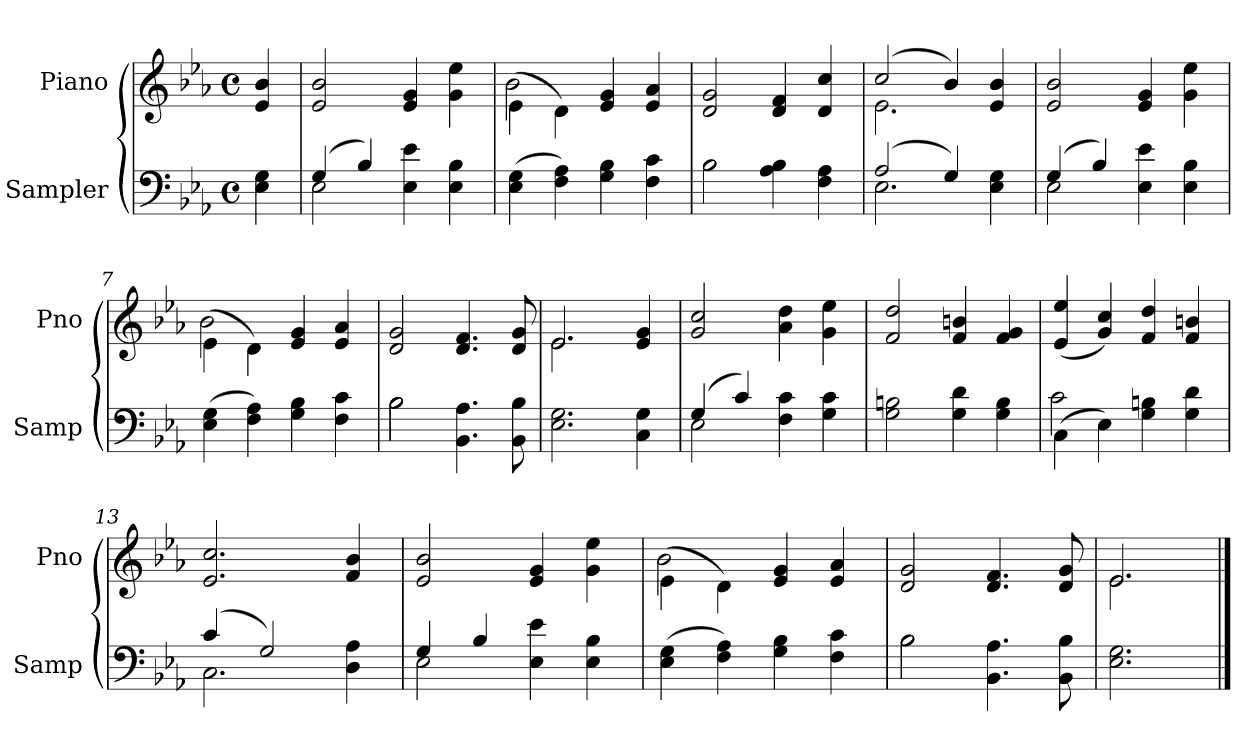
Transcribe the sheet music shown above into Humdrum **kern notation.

**kern	**kern
*part2	*part1
*staff2	*staff1
*I"Sampler	*I"Piano
*I'Samp	*I'Pno
*clefF4	*clefG2
*k[b-e-a-]	*k[b-e-a-]
*E-:	*E-:
*M4/4	*M4/4
*met(c)	*met(c)
=1	=1
4E- 4G	4e- 4b-
=2	=2
*^	*
(4G/	2E-	2e- 2b-
4B-/)	.	.
4E- 4e-	2ryy	4e- 4g
4E- 4B-	.	4g 4ee-
*v	*v	*
=3	=3
*	*^
(4E- 4G	(4e-\	2b-
4F 4A-)	4d\)	.
4G 4B-	4e- 4g	2ryy
4F 4c	4e- 4a-	.
*	*v	*v
=4	=4
*^	*
2B-\	2B-	2d 2g
4A- 4B-	2ryy	4d 4f
4F 4A-	.	4d 4cc
=5	=5	=5
*	*	*^
(2A-/	2.E-	(2cc/	2.e-
4G/)	.	4b-/)	.
4E- 4G	4ryy	4e- 4b-	4ryy
*	*	*v	*v
=6	=6	=6
(4G/	2E-	2e- 2b-
4B-/)	.	.
4E- 4e-	2ryy	4e- 4g
4E- 4B-	.	4g 4ee-
*v	*v	*
=7	=7
*	*^
(4E- 4G	(4e-\	2b-
4F 4A-)	4d\)	.
4G 4B-	4e- 4g	2ryy
4F 4c	4e- 4a-	.
*	*v	*v
=8	=8
*^	*
2B-\	2B-	2d 2g
4.BB- 4.A-	2ryy	4.d 4.f
8BB- 8B-	.	8d 8g
*v	*v	*
=9	=9
*	*^
2.E- 2.G	2.e-/	2.e-
4C 4G	4e- 4g	4ryy
*	*v	*v
=10	=10
*^	*
(4G/	2E-	2g 2cc
4c/)	.	.
4F 4c	2ryy	4a- 4dd
4G 4c	.	4g 4ee-
*v	*v	*
=11	=11
2G 2Bn	2f 2dd
4G 4d	4f 4bn
4G 4B	4f 4g
=12	=12
*^	*
(4C\	2c	(4e- 4ee-
4E-\)	.	4g 4cc)
4G 4Bn	2ryy	4f 4dd
4G 4d	.	4f 4bn
=13	=13	=13
(4c/	2.C	2.e- 2.cc
2G/)	.	.
4D 4A-	4ryy	4f 4b-
=14	=14	=14
4G/	2E-	2e- 2b-
4B-/	.	.
4E- 4e-	2ryy	4e- 4g
4E- 4B-	.	4g 4ee-
*v	*v	*
=15	=15
*	*^
(4E- 4G	(4e-\	2b-
4F 4A-)	4d\)	.
4G 4B-	4e- 4g	2ryy
4F 4c	4e- 4a-	.
*	*v	*v
=16	=16
*^	*
2B-\	2B-	2d 2g
4.BB- 4.A-	2ryy	4.d 4.f
8BB- 8B-	.	8d 8g
*v	*v	*
=17	=17
*	*^
2.E- 2.G	2.e-/	2.e-
*	*v	*v
==	==
*-	*-
